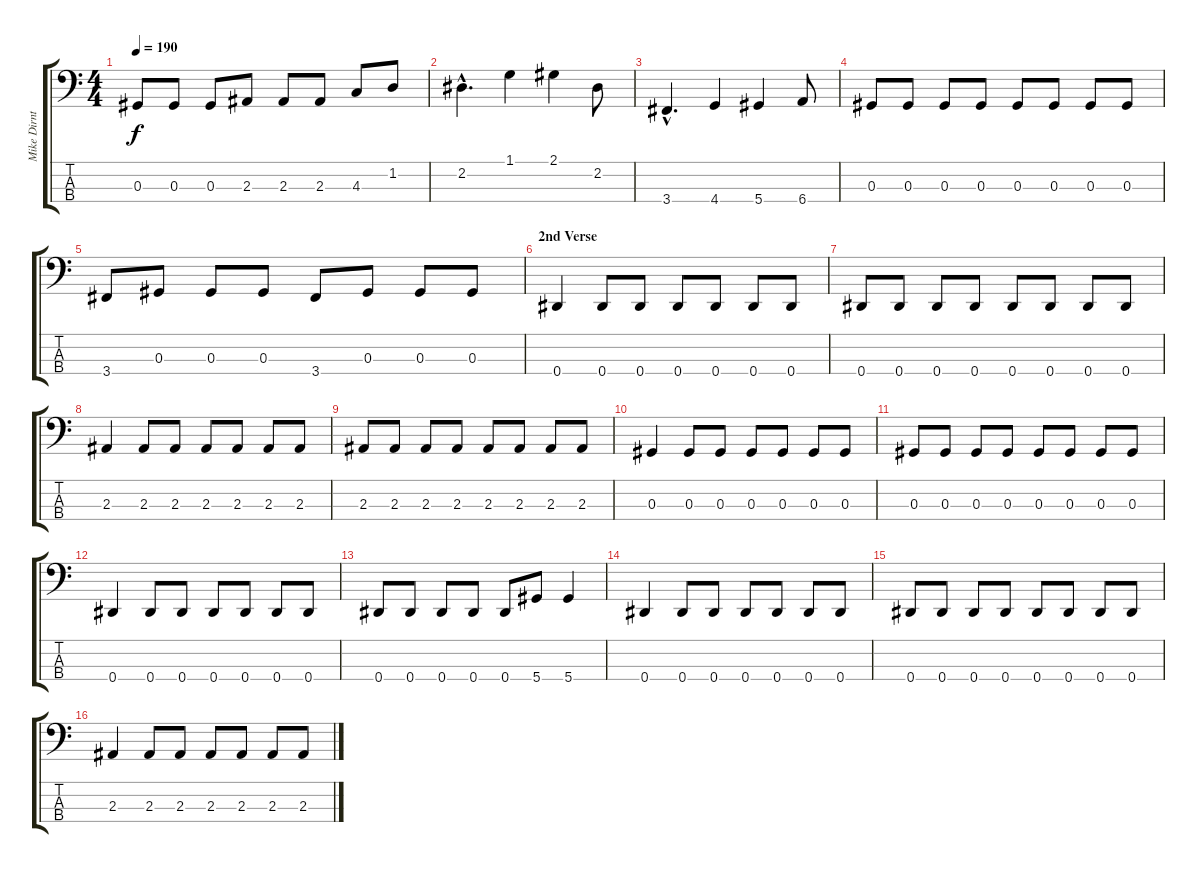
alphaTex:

\track ("Mike Dirnt (Bass)" "Mike Dirnt") {instrument electricbasspick}
\staff {score tabs}
\tuning (Gb2 Db2 Ab1 Eb1) {hide}
\ts (4 4)
\tempo 190
\clef f4
\ks c
0.3.8{dy f} 0.3.8 0.3.8 2.3.8 2.3.8 2.3.8 4.3.8 1.2.8 |
2.2{hac}.4{d} 1.1.4 2.1.4 2.2.8 |
3.4{hac}.4{d} 4.4.4 5.4.4 6.4.8 |
0.3.8 0.3.8 0.3.8 0.3.8 0.3.8 0.3.8 0.3.8 0.3.8 |
3.4.8 0.3.8 0.3.8 0.3.8 3.4.8 0.3.8 0.3.8 0.3.8 |
\section ("" "2nd Verse")
0.4.4 0.4.8 0.4.8 0.4.8 0.4.8 0.4.8 0.4.8 |
0.4.8 0.4.8 0.4.8 0.4.8 0.4.8 0.4.8 0.4.8 0.4.8 |
2.3.4 2.3.8 2.3.8 2.3.8 2.3.8 2.3.8 2.3.8 |
2.3.8 2.3.8 2.3.8 2.3.8 2.3.8 2.3.8 2.3.8 2.3.8 |
0.3.4 0.3.8 0.3.8 0.3.8 0.3.8 0.3.8 0.3.8 |
0.3.8 0.3.8 0.3.8 0.3.8 0.3.8 0.3.8 0.3.8 0.3.8 |
0.4.4 0.4.8 0.4.8 0.4.8 0.4.8 0.4.8 0.4.8 |
0.4.8 0.4.8 0.4.8 0.4.8 0.4.8 5.4.8 5.4.4 |
0.4.4 0.4.8 0.4.8 0.4.8 0.4.8 0.4.8 0.4.8 |
0.4.8 0.4.8 0.4.8 0.4.8 0.4.8 0.4.8 0.4.8 0.4.8 |
2.3.4 2.3.8 2.3.8 2.3.8 2.3.8 2.3.8 2.3.8
